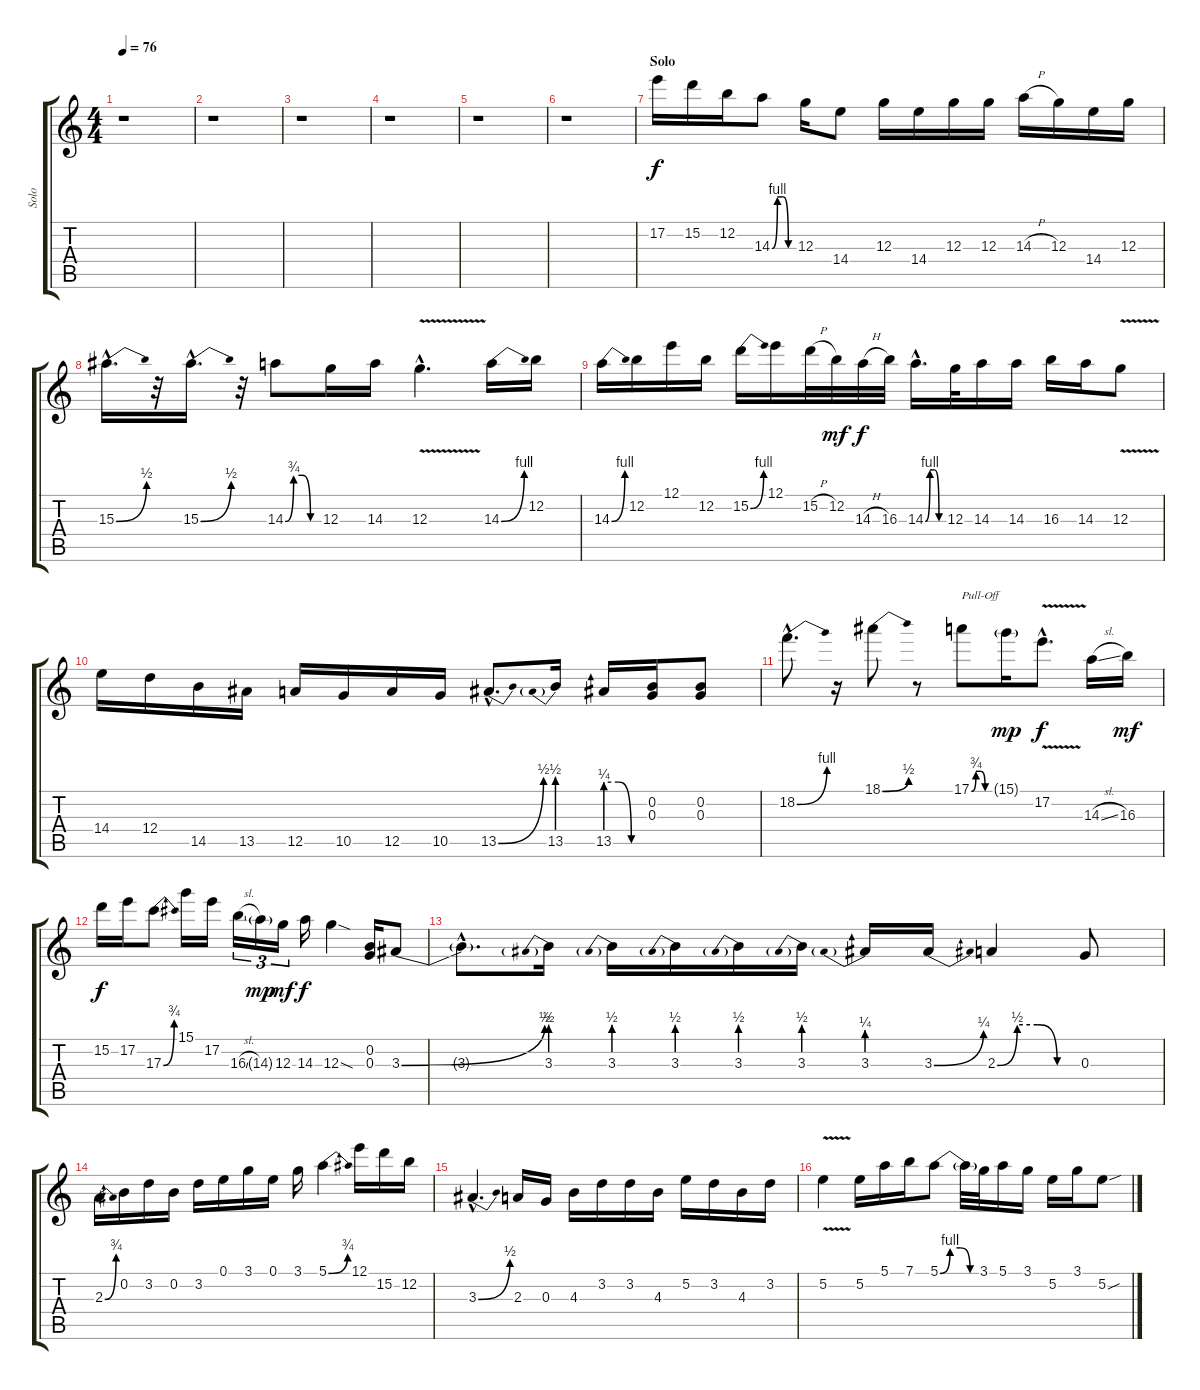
\track ("Solo" "Solo") {instrument distortionguitar}
\staff {score tabs}
\tuning (E4 B3 G3 D3 A2 E2) {hide}
\ts (4 4)
\tempo 76
\clef g2
\ks c
r.1{dy f} |
r.1 |
r.1 |
r.1 |
r.1 |
r.1 |
\section ("" "Solo")
17.2.16 15.2.16 12.2.16 14.3{be (custom 0 0 15 4 30 4 45 0 60 0)}.8 12.3.16 14.4.8 12.3.16 14.4.16 12.3.16 12.3.16 14.3{h}.16 12.3.16 14.4.16 12.3.16 |
15.3{be (bend 0 0 60 2) hac}.16{d} r.32 15.3{be (bend 0 0 60 2) hac}.16{d} r.32 14.3{be (custom 0 0 15 3 30 3 45 0 60 0)}.8 12.3.16 14.3.16 12.3{v hac}.4{d} 14.3{be (bend 0 0 60 4)}.16 12.2.16 |
14.3{be (bend 0 0 60 4)}.16 12.2.16 12.1.16 12.2.16 15.2{be (bend 0 0 60 4)}.16 12.1.16 15.2{h}.32 12.2.32{dy mf} 14.3{h}.32{dy f} 16.3.32 14.3{be (custom 0 0 15 4 30 4 45 0 60 0) hac}.16{d} 12.3.32 14.3.16 14.3.16 16.3.16 14.3.16 12.3{v}.8 |
14.4.16 12.4.16 14.5.16 13.5.16 12.5.16 10.5.16 12.5.16 10.5.16 13.5{be (bend 0 0 60 2) hac}.8{d} 13.5{be (prebend 0 2 60 2)}.16 13.5{be (custom 0 1 20 1 40 0 60 0)}.16 (0.2 0.3).16 (0.2 0.3).8 |
18.2{be (bend 0 0 60 4) hac}.8{d} r.16 18.1{be (bend 0 0 60 2)}.8 r.8 17.1{be (custom 0 0 15 3 30 3 45 0 60 0)}.8{txt "Pull-Off "} 15.1{g}.16{dy mp} 17.2{v hac}.8{d dy f} 14.3{sl}.16 16.3.16{dy mf} |
15.2.16{dy f} 17.2.16 17.3{be (bend 0 0 60 3)}.8 15.1.16 17.2.16 16.3{sl}.16{tu (3 2)} 14.3{g}.16{tu (3 2) dy mp} 12.3.16{tu (3 2) dy mf} 14.3.16{dy f} 12.3{sod}.4 (0.2 0.3).16 3.3{be (bend 0 0 60 2)}.8 |
3.3{hac t}.8{d} 3.3{be (prebend 0 2 60 2)}.16 3.3{be (prebend 0 2 60 2)}.16 3.3{be (prebend 0 2 60 2)}.16 3.3{be (prebend 0 2 60 2)}.16 3.3{be (prebend 0 2 60 2)}.16 3.3{be (prebend 0 1 60 1)}.16 3.3{be (bend 0 0 60 1)}.16 2.3{be (custom 0 0 15 2 30 2 45 0 60 0)}.4 0.3.8 |
2.3{be (bend 0 0 60 3)}.16 0.2.16 3.2.16 0.2.16 3.2.16 0.1.16 3.1.16 0.1.16 3.1.16 5.1{be (bend 0 0 60 3)}.4 12.1.16 15.2.16 12.2.16 |
3.3{be (bend 0 0 60 2) hac}.4{d volume 13} 2.3.16 0.3.16 4.3.16 3.2.16 3.2.16 4.3.16 5.2.16 3.2.16 4.3.16 3.2.16 |
5.2{v}.4 5.2.16 5.1.16 7.1.16 5.1{be (custom 0 0 15 4 30 4 45 0 60 0)}.8 5.1{t}.32 3.1.32 5.1.16 3.1.16 5.2.16 3.1.16 5.2{sou}.8
